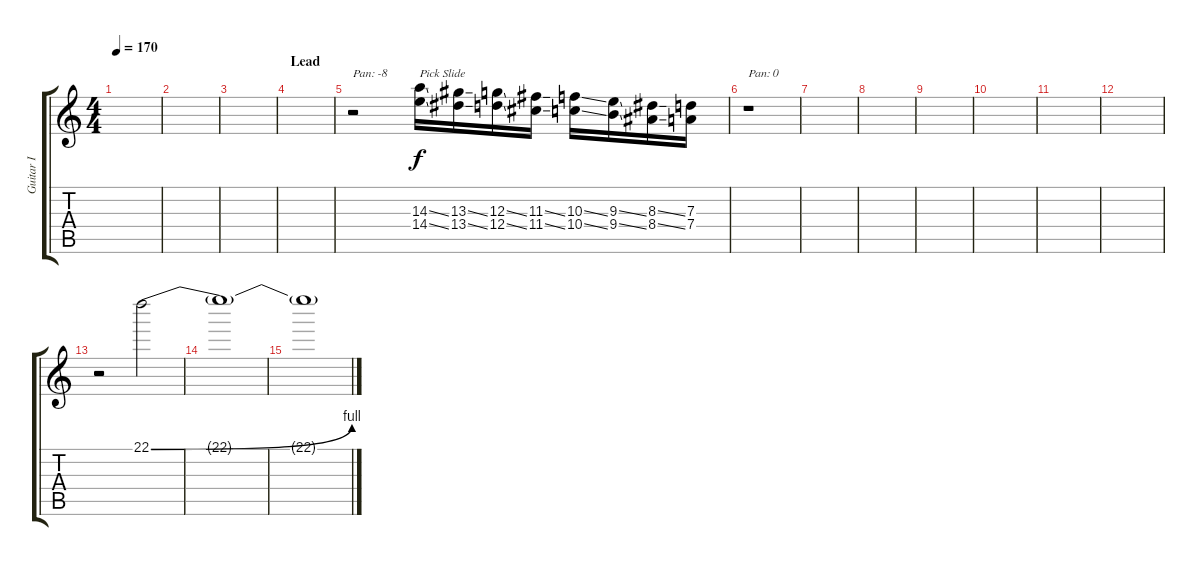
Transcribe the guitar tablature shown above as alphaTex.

\track ("Guitar I" "Guitar I") {instrument distortionguitar}
\staff {score tabs}
\tuning (E4 B3 G3 D3 A2 E2) {hide}
\ts (4 4)
\tempo 170
\clef g2
\ks c
|
|
|
\section ("" "Lead")
|
r.2{txt "Pan: -8" balance 0} (14.3{ss} 14.4{ss}).16{txt "Pick Slide"} (13.3{ss} 13.4{ss}).16 (12.3{ss} 12.4{ss}).16 (11.3{ss} 11.4{ss}).16 (10.3{ss} 10.4{ss}).16 (9.3{ss} 9.4{ss}).16 (8.3{ss} 8.4{ss}).16 (7.3 7.4).16 |
r.1{txt "Pan: 0" balance 8} |
|
|
|
|
|
|
r.2 22.1{be (bend 0 0 60 4)}.2 |
22.1{t}.1 |
22.1{t}.1
